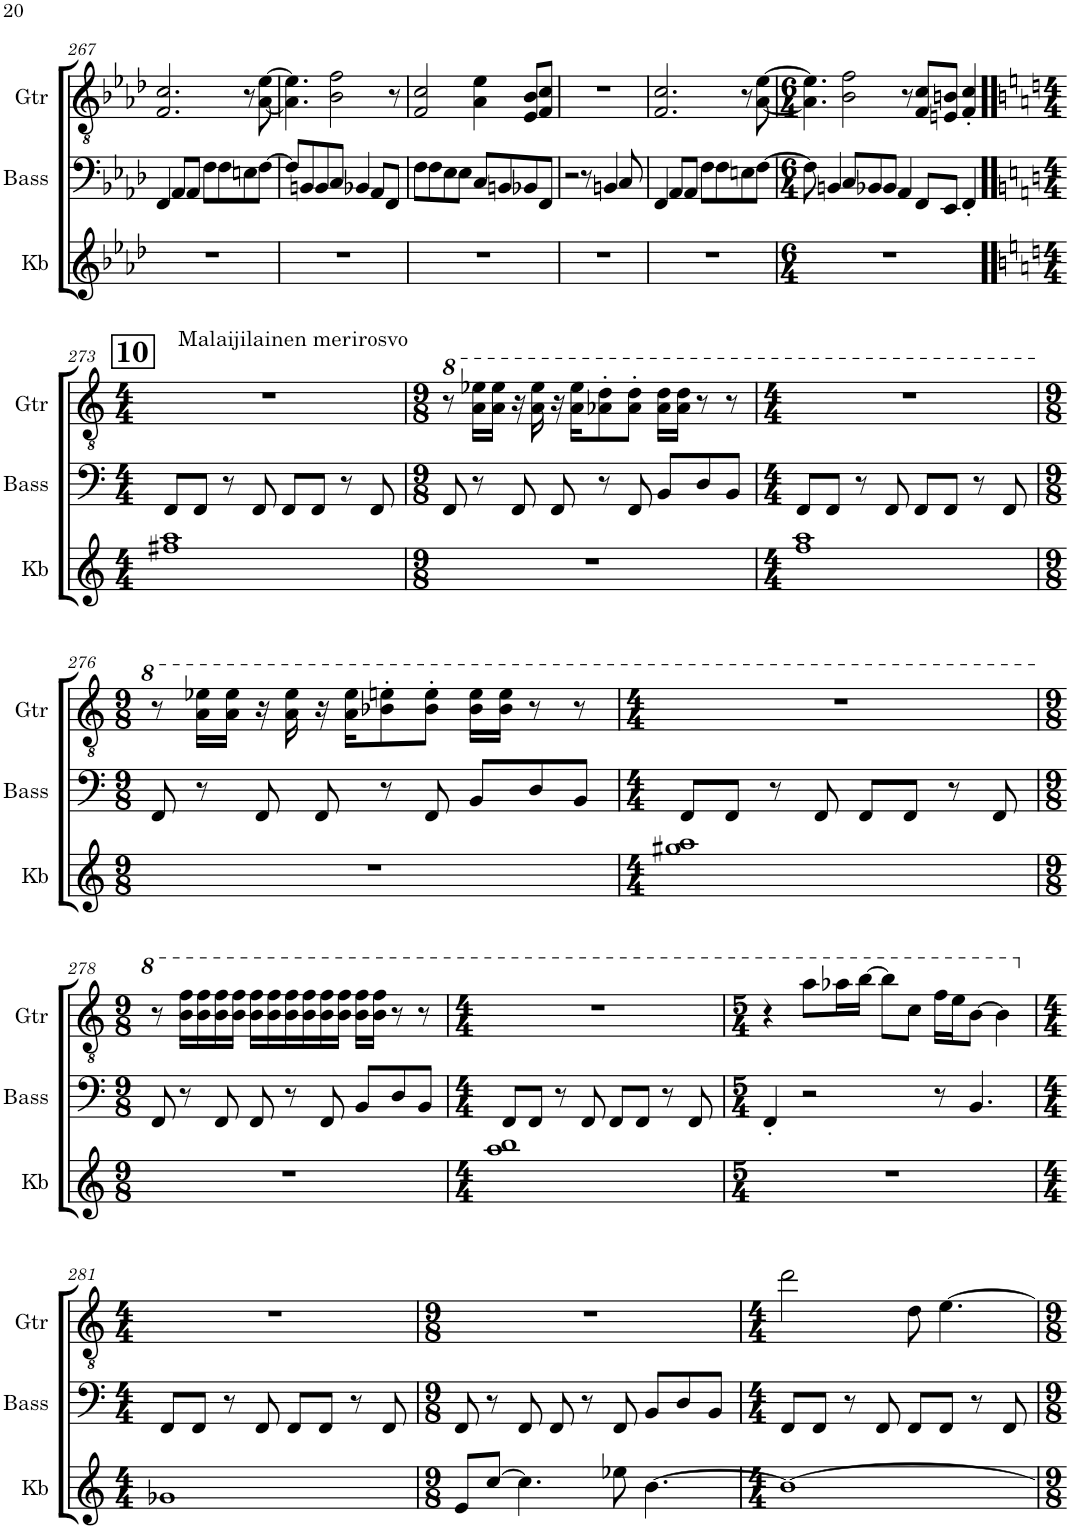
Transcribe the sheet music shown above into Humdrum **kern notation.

**kern	**kern	**kern
*part3	*part2	*part1
*staff3	*staff2	*staff1
*I"Keys	*I"Bass	*I"Guitar
*	*I'Bass	*I'Gtr
!!LO:PB:g=z
*clefG2	*clefF4	*clefGv2
*	*Trd7c12	*
*k[b-e-a-d-]	*k[b-e-a-d-]	*k[b-e-a-d-]
*M4/4	*M4/4	*M4/4
=267	=267	=267
1r	4FF/	2.F/ 2.c/
.	8AA-/L	.
.	8AA-/J	.
.	8F\L	.
.	8F\	.
.	8En\	8r
.	[8F\J	[8A-\ [8e-\
=268	=268	=268
1r	8F/L]	4.A-\] 4.e-\]
.	8BBn/	.
.	8BB/	.
.	8C/J	2B-\ 2f\
.	4BB-X/	.
.	8AA-/L	.
.	8FF/J	8r
=269	=269	=269
1r	8F\L	2F/ 2c/
.	8F\	.
.	8E-\	.
.	8E-\J	.
.	8C/L	4A-\ 4e-\
.	8BBn/	.
.	8BB-X/	8E-/ 8B-/L
.	8FF/J	8F/ 8c/J
=270	=270	=270
1r	2r	1r
.	8r	.
.	4BBn/	.
.	8C/	.
=271	=271	=271
1r	4FF/	2.F/ 2.c/
.	8AA-/L	.
.	8AA-/J	.
.	8F\L	.
.	8F\	.
.	8En\	8r
.	[8F\J	[8A-\ [8e-\
=272	=272	=272
*M6/4	*M6/4	*M6/4
1.r	8F\]	4.A-\] 4.e-\]
.	4BBn/	.
.	8C/L	2B-\ 2f\
.	8BB-X/	.
.	8BB-/J	.
.	4AA-/	.
.	.	8r
.	8FF/L	8F/ 8c/L
.	8EE-/J	8En/ 8Bn/J
.	4FF'/	4F/' 4c/'
!!LO:LB:g=z
!!LO:REH:place=s1:a:B:cj:fs=14:t=10
=273!!	=273!!	=273!!
*k[]	*k[]	*k[]
*M4/4	*M4/4	*M4/4
!	!	!LO:TX:a:t=Malaijilainen merirosvo
1ff#X 1aa	8FF/L	1r
.	8FF/J	.
.	8r	.
.	8FF/	.
.	8FF/L	.
.	8FF/J	.
.	8r	.
.	8FF/	.
=274	=274	=274
*M9/8	*M9/8	*M9/8
*	*	*8va
8%9r	8FF/	8r
.	8r	16a\ 16ee-X\LL
.	.	16a\ 16ee-\JJ
.	8FF/	16r
.	.	16a\ 16ee-\
.	8FF/	16r
.	.	16a\ 16ee-\KL
.	8r	8a-X\' 8dd\'
.	8FF/	8a-\' 8dd\'J
.	8BB/L	16a-\ 16dd\LL
.	.	16a-\ 16dd\JJ
.	8D/	8r
.	8BB/J	8r
=275	=275	=275
*M4/4	*M4/4	*M4/4
1ff 1aa	8FF/L	1r
.	8FF/J	.
.	8r	.
.	8FF/	.
.	8FF/L	.
.	8FF/J	.
.	8r	.
.	8FF/	.
!!LO:LB:g=z
=276	=276	=276
*M9/8	*M9/8	*M9/8
8%9r	8FF/	8r
.	8r	16a\ 16ee-X\LL
.	.	16a\ 16ee-\JJ
.	8FF/	16r
.	.	16a\ 16ee-\
.	8FF/	16r
.	.	16a\ 16ee-\KL
.	8r	8b-X\' 8een\'
.	8FF/	8b-\' 8ee\'J
.	8BB/L	16b-\ 16ee\LL
.	.	16b-\ 16ee\JJ
.	8D/	8r
.	8BB/J	8r
=277	=277	=277
*M4/4	*M4/4	*M4/4
1gg#X 1aa	8FF/L	1r
.	8FF/J	.
.	8r	.
.	8FF/	.
.	8FF/L	.
.	8FF/J	.
.	8r	.
.	8FF/	.
!!LO:LB:g=z
=278	=278	=278
*M9/8	*M9/8	*M9/8
8%9r	8FF/	8r
.	8r	16b\ 16ff\LL
.	.	16b\ 16ff\
.	8FF/	16b\ 16ff\
.	.	16b\ 16ff\JJ
.	8FF/	16b\ 16ff\LL
.	.	16b\ 16ff\
.	8r	16b\ 16ff\
.	.	16b\ 16ff\
.	8FF/	16b\ 16ff\
.	.	16b\ 16ff\JJ
.	8BB/L	16b\ 16ff\LL
.	.	16b\ 16ff\JJ
.	8D/	8r
.	8BB/J	8r
=279	=279	=279
*M4/4	*M4/4	*M4/4
1aa 1bb	8FF/L	1r
.	8FF/J	.
.	8r	.
.	8FF/	.
.	8FF/L	.
.	8FF/J	.
.	8r	.
.	8FF/	.
=280	=280	=280
*M5/4	*M5/4	*M5/4
4%5r	4FF'/	4r
.	2r	8aa\L
.	.	16aa-X\L
.	.	[16bb\JJ
.	.	8bb\L]
.	.	8cc\J
.	8r	16ff\LL
.	.	16ee\J
.	4.BB/	[8b\J
.	.	4b\]
!!LO:LB:g=z
=281	=281	=281
*M4/4	*M4/4	*M4/4
*	*	*X8va
1g-X	8FF/L	1r
.	8FF/J	.
.	8r	.
.	8FF/	.
.	8FF/L	.
.	8FF/J	.
.	8r	.
.	8FF/	.
=282	=282	=282
*M9/8	*M9/8	*M9/8
8e/L	8FF/	8%9r
[8cc/J	8r	.
4.cc\]	8FF/	.
.	8FF/	.
.	8r	.
8ee-X\	8FF/	.
[4.b\	8BB/L	.
.	8D/	.
.	8BB/J	.
=283	=283	=283
*M4/4	*M4/4	*M4/4
1b_	8FF/L	2dd\
.	8FF/J	.
.	8r	.
.	8FF/	.
.	8FF/L	8d\
.	8FF/J	[4.e\
.	8r	.
.	8FF/	.
=	=	=
*-	*-	*-
